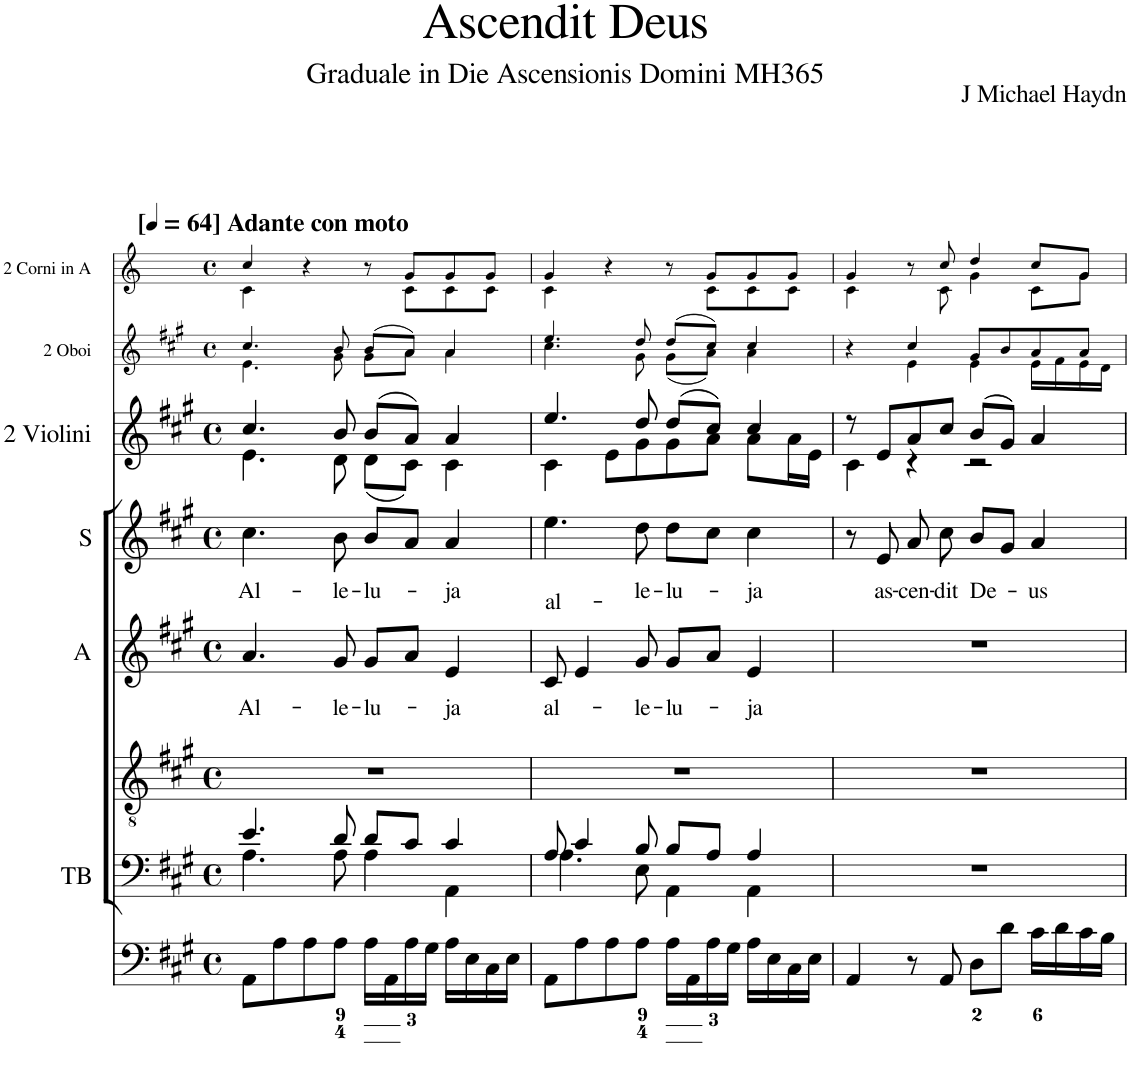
**kern	**kern	**kern	**kern	**text	**kern	**text	**kern	**kern	**kern	**kern	**kern
*part10	*part9	*part8	*part7	*part7	*part6	*part6	*part5	*part4	*part3	*part2	*part1
*staff10	*staff9	*staff8	*staff7	*staff7	*staff6	*staff6	*staff5	*staff4	*staff3	*staff2	*staff1
*I"Organ	*I"TB	*I"Tenor	*I"A	*	*I"S	*	*I"Violin	*I"Violin	*I"2 Violini	*I"2 Oboi	*I"2 Corni in A
*	*	*I'T	*I'A	*	*	*	*I'Vln.	*I'Vln.	*I'V	*I'O	*I'C
*	*	*	*	*	*	*	*stria5	*stria5	*	*stria5	*stria5
*clefF4	*clefF4	*clefGv2	*clefG2	*	*clefG2	*	*clefG2	*clefG2	*clefG2	*clefG2	*clefG2
*	*	*	*	*	*	*	*	*	*	*	*Trd2c3
*k[f#c#g#]	*k[f#c#g#]	*k[f#c#g#]	*k[f#c#g#]	*	*k[f#c#g#]	*	*k[f#c#g#]	*k[f#c#g#]	*k[f#c#g#]	*k[f#c#g#]	*k[]
*M4/4	*M4/4	*M4/4	*M4/4	*	*M4/4	*	*M4/4	*M4/4	*M4/4	*M4/4	*M4/4
*met(c)	*met(c)	*met(c)	*met(c)	*	*met(c)	*	*met(c)	*met(c)	*met(c)	*met(c)	*met(c)
*MM64	*MM64	*MM64	*MM64	*	*MM64	*	*MM64	*MM64	*MM64	*MM64	*MM64
=1	=1	=1	=1	=1	=1	=1	=1	=1	=1	=1	=1
*	*^	*	*	*	*	*	*	*	*	*	*
!	!	!	!	!	!	!	!	!	!	!	!	!LO:TX:a:B:t=[
!	!	!	!	!	!	!	!	!	!	!	!	!LO:TX:a:B:t=] Adante con moto
!	!	!	!	!	!LO:LY:b	!	!LO:LY:b	!	!	!	!	!
*	*	*	*	*	*	*	*	*	*	*^	*^	*^
8AA\L	4.e/	4.A\	1r	4.a/	Al-	4.cc#\	Al-	4.e	4.cc#	4.cc#/	4.e\	4.cc#/	4.e\	4cc/	4c\
8A\	.	.	.	.	.	.	.	.	.	.	.	.	.	.	.
8A\	.	.	.	.	.	.	.	.	.	.	.	.	.	4r	4.ryy
!	!	!	!	!	!LO:LY:b	!	!LO:LY:b	!	!	!	!	!	!	!	!
8A\J	8d/	8A\	.	8g#/	-le-	8b\	-le-	8d	8b	8b/	8d\	8b/	8g#\	.	.
!	!	!	!	!	!LO:LY:b	!	!LO:LY:b	!	!	!	!	!	!	!	!
16A\LL	8d/L	4A\	.	8g#/L	-lu-	8b/L	-lu-	(8d/L	(8b	(8b/L	(8d\L	(8b/L	8g#\L	8r	.
16AA\	.	.	.	.	.	.	.	.	.	.	.	.	.	.	.
16A\	8c#/J	.	.	8a/J	.	8a/J	.	8c#/J)	8a)	8a/J)	8c#\J)	8a/J)	8a\J	8g/L	8c\L
16G#\JJ	.	.	.	.	.	.	.	.	.	.	.	.	.	.	.
!	!	!	!	!	!LO:LY:b	!	!LO:LY:b	!	!	!	!	!	!	!	!
16A\LL	4c#/	4AA\	.	4e/	-ja	4a/	-ja	4c#	4a	4a/	4c#\	4a/	4a\	8g/	8c\
16E\	.	.	.	.	.	.	.	.	.	.	.	.	.	.	.
16C#\	.	.	.	.	.	.	.	.	.	.	.	.	.	8g/J	8c\J
16E\JJ	.	.	.	.	.	.	.	.	.	.	.	.	.	.	.
=2	=2	=2	=2	=2	=2	=2	=2	=2	=2	=2	=2	=2	=2	=2	=2
!	!	!	!	!	!LO:LY:b	!	!LO:LY:b	!	!	!	!	!	!	!	!
8AA\L	8A/	4.A\	1r	8c#/	al-	4.ee\	al-	4c#	4.ee	4.ee/	4c#\	4.ee/	4.cc#\	4g/	4c\
8A\	4c#/	.	.	4e/	.	.	.	.	.	.	.	.	.	.	.
8A\	.	.	.	.	.	.	.	8e/L	.	.	8e\L	.	.	4r	4.ryy
!	!	!	!	!	!LO:LY:b	!	!LO:LY:b	!	!	!	!	!	!	!	!
8A\J	8B/	8E\	.	8g#/	-le-	8dd\	-le-	8g#/J	8dd	8dd/	8g#\	8dd/	8g#\	.	.
!	!	!	!	!	!LO:LY:b	!	!LO:LY:b	!	!	!	!	!	!	!	!
16A\LL	8B/L	4AA\	.	8g#/L	-lu-	8dd\L	-lu-	8g#/L	(8ddL	(8dd/L	8g#\	(8dd/L	(8g#\L	8r	.
16AA\	.	.	.	.	.	.	.	.	.	.	.	.	.	.	.
16A\	8A/J	.	.	8a/J	.	8cc#\J	.	8a/J	8cc#J)	8cc#/J)	8a\J	8cc#/J)	8a\J)	8g/L	8c\L
16G#\JJ	.	.	.	.	.	.	.	.	.	.	.	.	.	.	.
!	!	!	!	!	!LO:LY:b	!	!LO:LY:b	!	!	!	!	!	!	!	!
16A\LL	4A/	4AA\	.	4e/	-ja	4cc#\	-ja	8a/L	4cc#	4cc#/	8a\L	4cc#/	4a\	8g/	8c\
16E\	.	.	.	.	.	.	.	.	.	.	.	.	.	.	.
16C#\	.	.	.	.	.	.	.	16a/L	.	.	16a\L	.	.	8g/J	8c\J
16E\JJ	.	.	.	.	.	.	.	16e/JJ	.	.	16e\JJ	.	.	.	.
*	*v	*v	*	*	*	*	*	*	*	*	*	*	*	*	*
=3	=3	=3	=3	=3	=3	=3	=3	=3	=3	=3	=3	=3	=3	=3
4AA/	1r	1r	1r	.	8r	.	4c#	8r	8r	4c#\	4r	4ryy	4g/	4c\
!	!	!	!	!	!	!LO:LY:b	!	!	!	!	!	!	!	!
.	.	.	.	.	8e/	as-	.	8e	8e/L	.	.	.	.	.
!	!	!	!	!	!	!LO:LY:b	!	!	!	!	!	!	!	!
8r	.	.	.	.	8a/	-cen-	4r	8a	8a/	4r	4cc#/	4e\	8r	8ryy
!	!	!	!	!	!	!LO:LY:b	!	!	!	!	!	!	!	!
8AA/	.	.	.	.	8cc#\	-dit	.	8cc#	8cc#/J	.	.	.	8cc/	8c\
!	!	!	!	!	!	!LO:LY:b	!	!	!	!	!	!	!	!
8D\L	.	.	.	.	8b/L	De-	2r	(8b	(8b/L	2r	8g#/L	4e\	4dd/	4g\
8d\J	.	.	.	.	8g#/J	.	.	8g#)	8g#/J)	.	8b/	.	.	.
!	!	!	!	!	!	!LO:LY:b	!	!	!	!	!	!	!	!
16c#\LL	.	.	.	.	4a/	-us	.	4a	4a/	.	8a/	16e\LL	8cc/L	8c\L
16d\	.	.	.	.	.	.	.	.	.	.	.	16f#\	.	.
16c#\	.	.	.	.	.	.	.	.	.	.	8a/J	16e\	8g/J	8g\J
16B\JJ	.	.	.	.	.	.	.	.	.	.	.	16d\JJ	.	.
*	*	*	*	*	*	*	*	*	*v	*v	*	*	*v	*v
*	*	*	*	*	*	*	*	*	*	*v	*v	*
=	=	=	=	=	=	=	=	=	=	=	=
*-	*-	*-	*-	*-	*-	*-	*-	*-	*-	*-	*-
